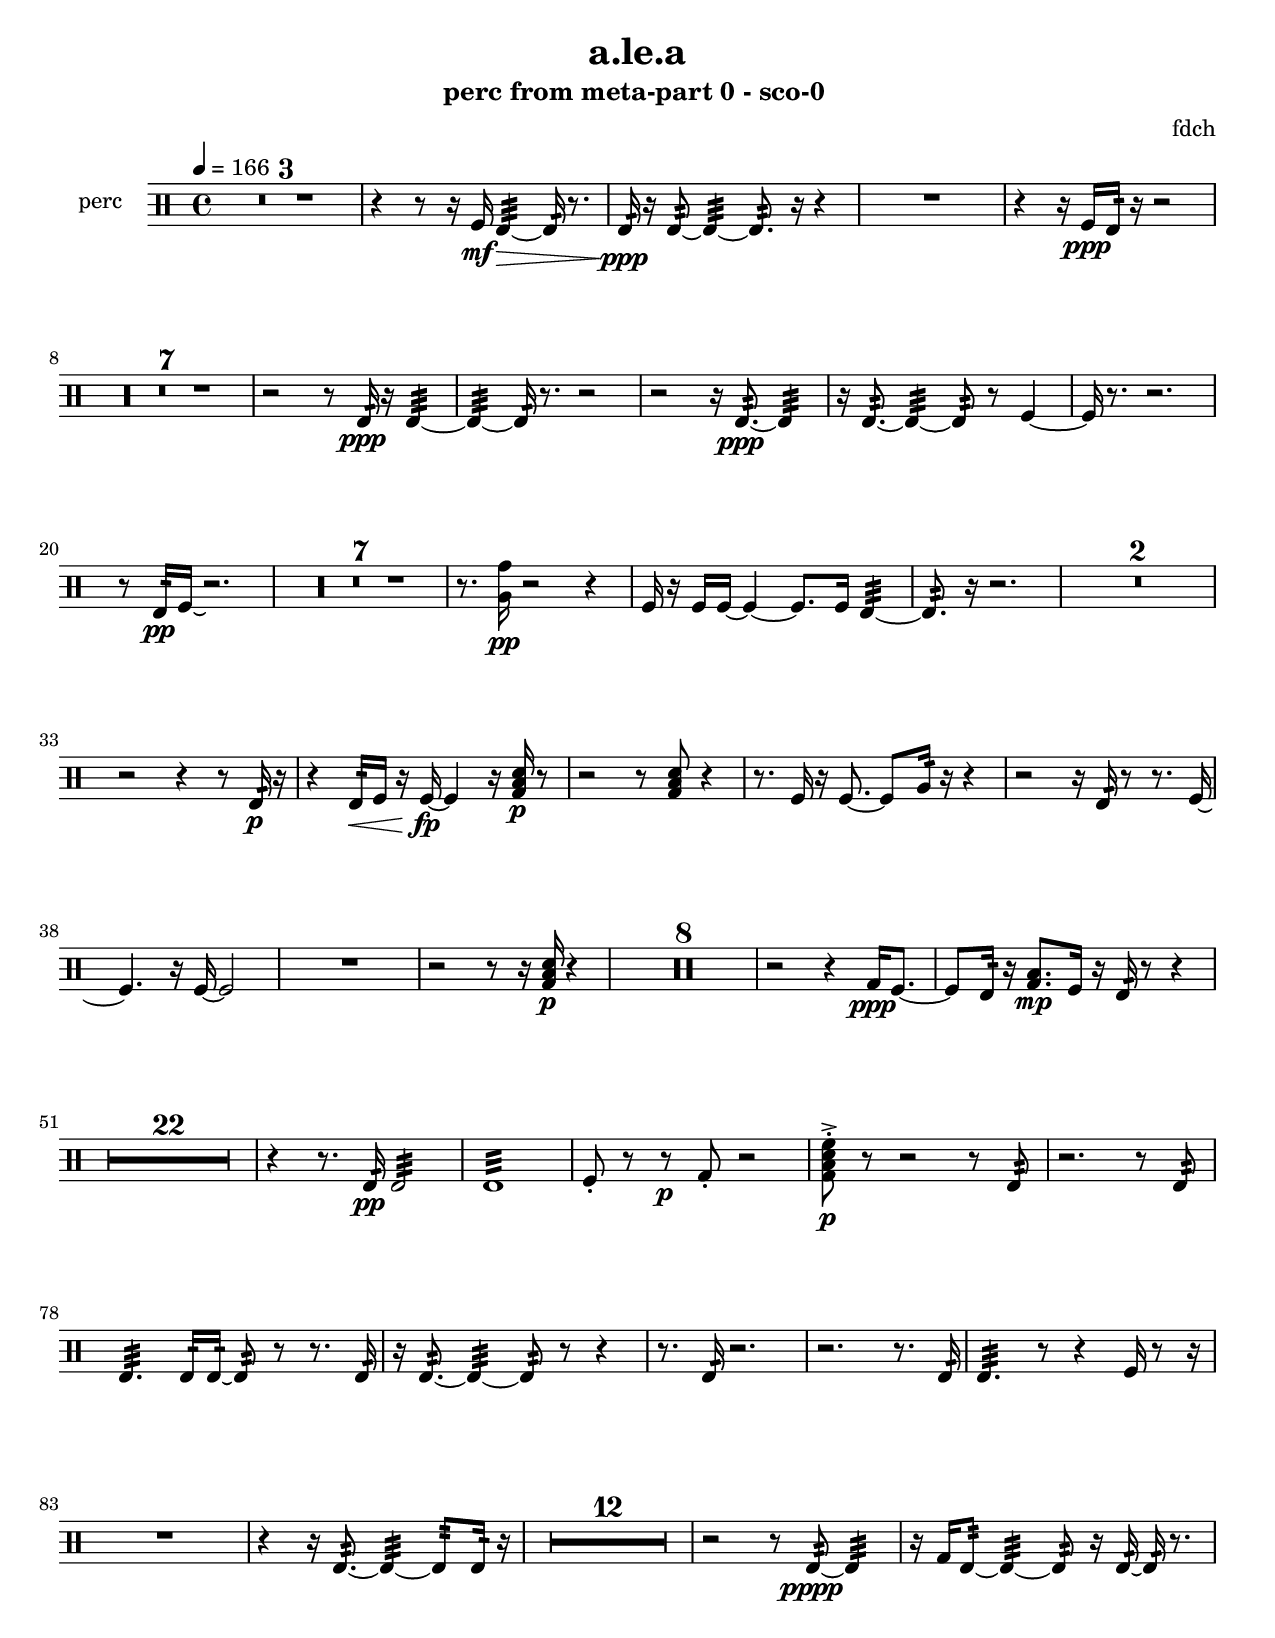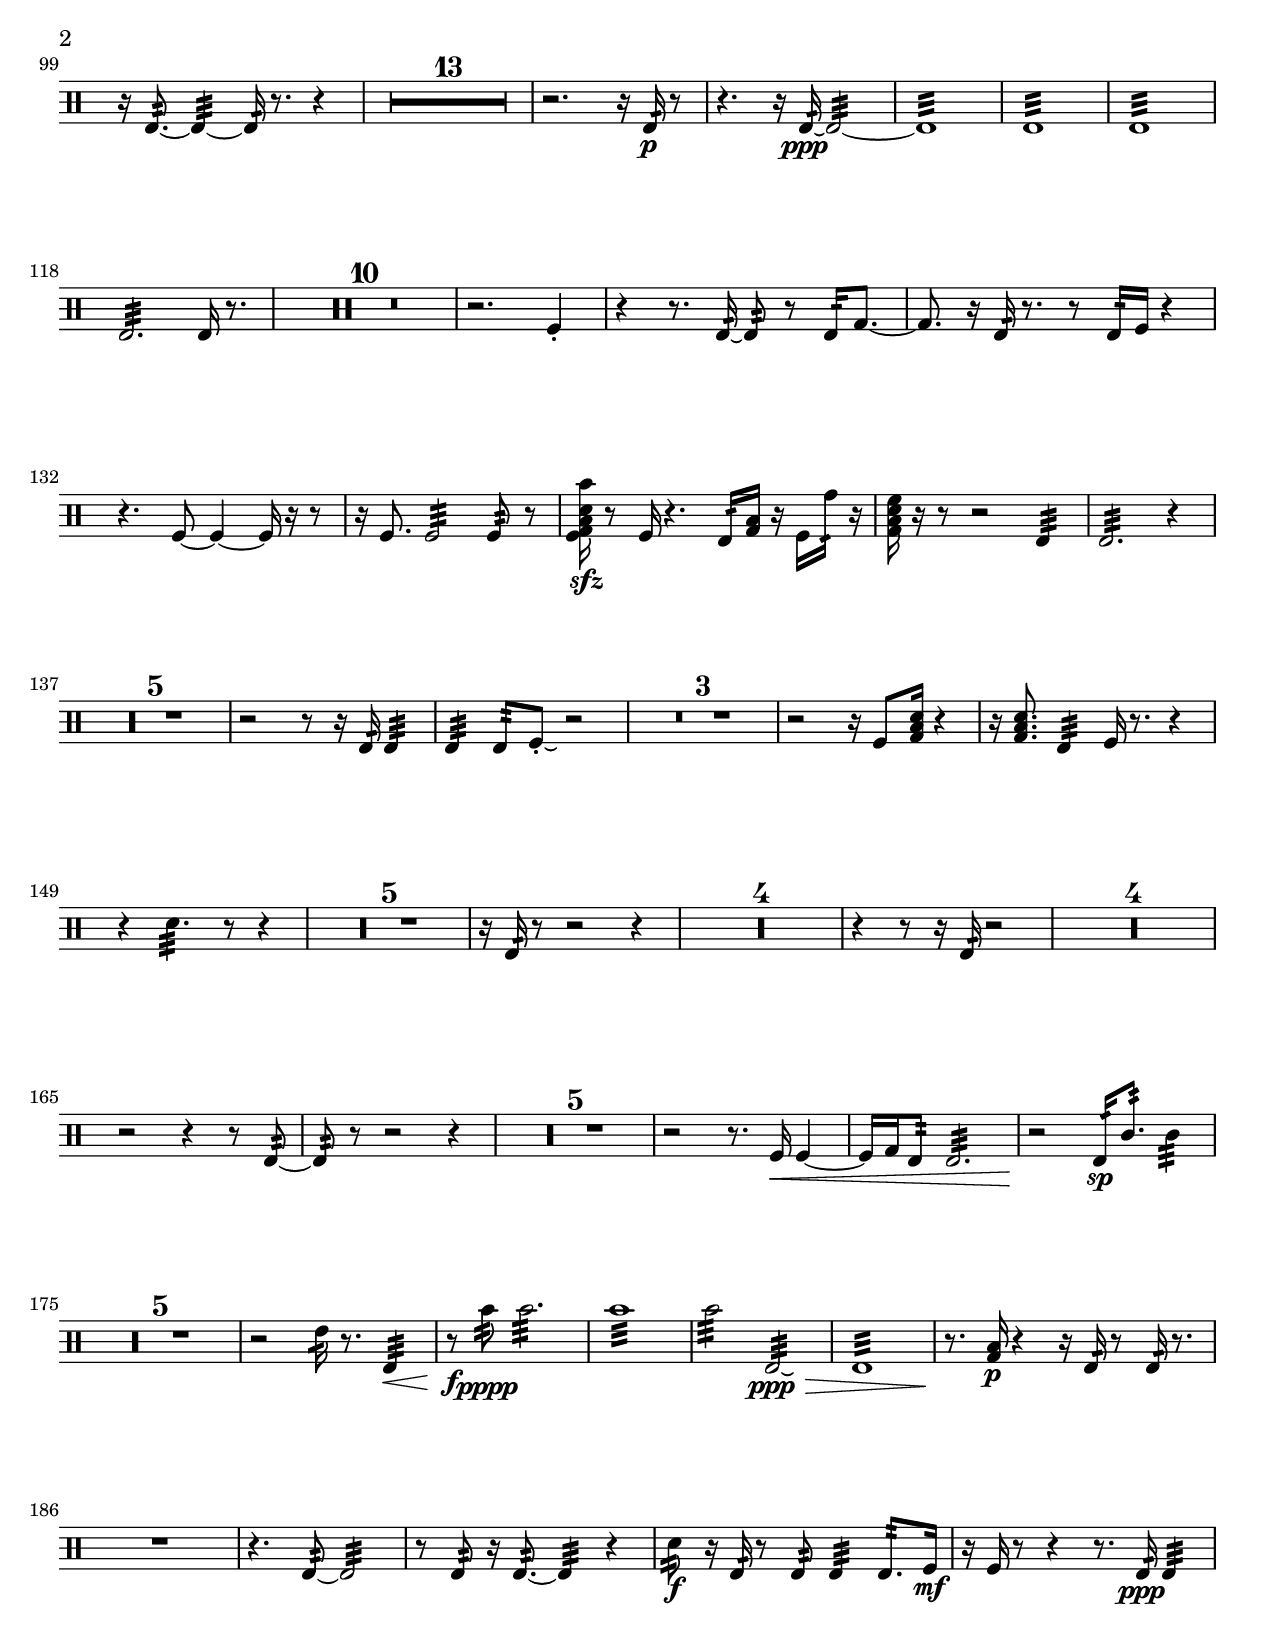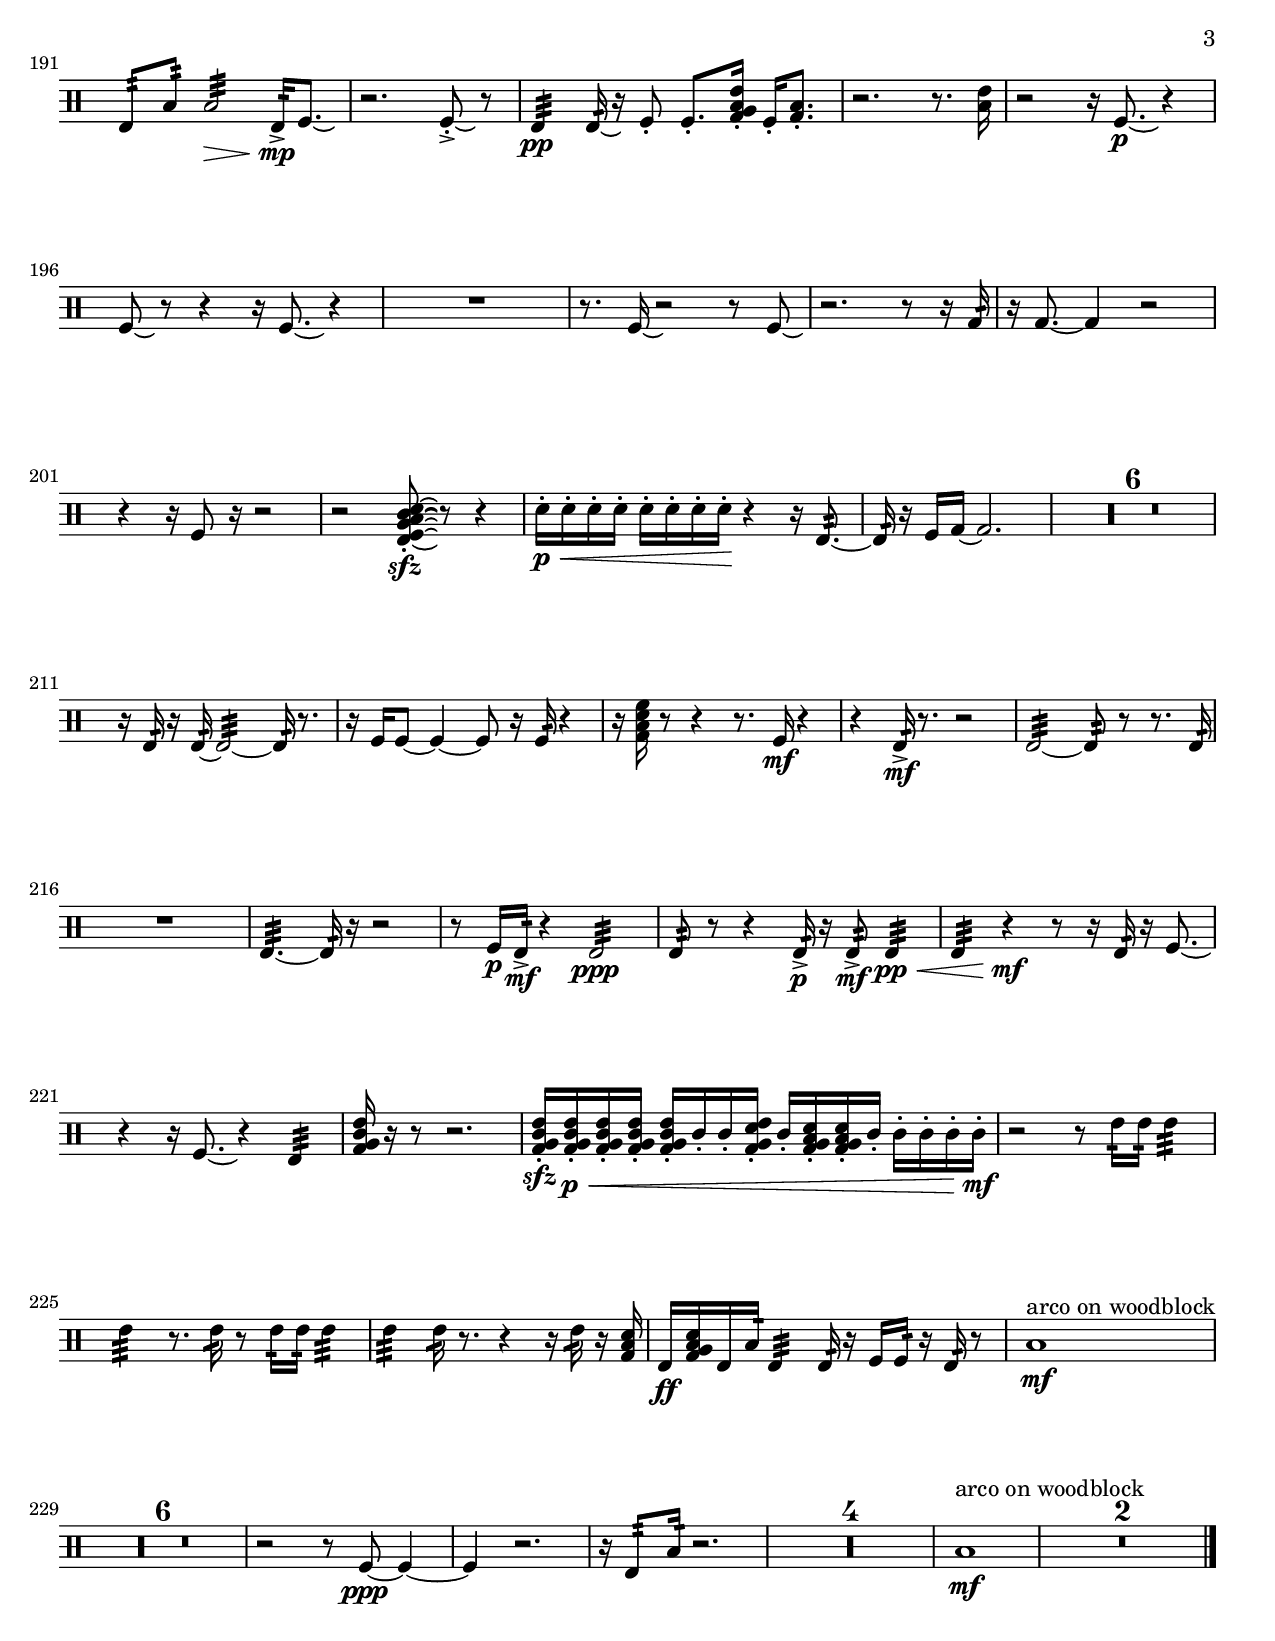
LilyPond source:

\version "2.19.56" 

perc_one_part = \relative c {

  \time 4/4
	\tempo 4 = 166
  \clef percussion 
  % ________________________________________bar 1 :
  R1 *3  |
  % ________________________________________bar 4 :
  r4 
  r8  r16  f16\mf 
  e4\>:32~ 
  e16:32  r8.  |
  % ________________________________________bar 5 :
  e16\ppp:32  r16  e8:32~ 
  e4:32~ 
  e8.:32  r16 
  r4  |
  % ________________________________________bar 6 :
  R1  |
  % ________________________________________bar 7 :
  r4 
  r16  f16\ppp  e16:32  r16 
  r2  |
  % ________________________________________bar 8 :
  R1 *7  |
  % ________________________________________bar 15 :
  r2 
  r8  e16\ppp:32  r16 
  e4:32~  |
  % ________________________________________bar 16 :
  e4:32~ 
  e16:32  r8. 
  r2  |
  % ________________________________________bar 17 :
  r2 
  r16  e8.\ppp:32~ 
  e4:32  |
  % ________________________________________bar 18 :
  r16  e8.:32~ 
  e4:32~ 
  e8:32  r8 
  f4~  |
  % ________________________________________bar 19 :
  f16  r8. 
  r2. |
  % ________________________________________bar 20 :
  r8  e16\pp:32  f16\laissezVibrer 
  r2.  |
  % ________________________________________bar 21 :
  R1  *7  |
  % ________________________________________bar 28 :
  r8.  <a g' >16\pp 
  r2 
  r4  |
  % ________________________________________bar 29 :
  f16  r16  f16  f16~ 
  f4~ 
  f8.  f16 
  e4:32~  |
  % ________________________________________bar 30 :
  e8.:32  r16 
  r2.  |
  % ________________________________________bar 31 :
  R1  *2  |
  % ________________________________________bar 33 :
  r2 
  r4 
  r8  e16\p:32  r16  |
  % ________________________________________bar 34 :
  r4 
  e16\<:32  f16  r16  f16~\fp 
  f4 
  r16  <g b d >16\p  r8  |
  % ________________________________________bar 35 :
  r2 
  r8  <g b d >8
  r4 |
  % ________________________________________bar 36 :
  r8.  f16 
  r16  f8.~ 
  f8  a16:32  r16 
  r4  |
  % ________________________________________bar 37 :
  r2 
  r16  e16:32  r8 
  r8.  f16~  |
  % ________________________________________bar 38 :
  f4. 
  r16  f16~ 
  f2  |
  % ________________________________________bar 39 :
  R1  |
  % ________________________________________bar 40 :
  r2 
  r8  r16  <g b d >16\p 
  r4  |
  % ________________________________________bar 41 :
  R1  *8  |
  % ________________________________________bar 49 :
  r2 
  r4 
  g16\ppp  f8.~  |
  % ________________________________________bar 50 :
  f8  e16:32  r16 
  <g b >8.\mp  f16 
  r16  e16:32  r8 
  r4  |
  % ________________________________________bar 51 :
  R1  *22  |
  % ________________________________________bar 73 :
  r4 
  r8.  e16:32\pp 
  e2:32  |
  % ________________________________________bar 74 :
  e1:32  |
  % ________________________________________bar 75 :
  f8-.  r8 
  r8  \p g8-.
  r2  |
  % ________________________________________bar 2 :
  <g b d f >8\p->-. r8 
  r2
  r8  e8:32   |
  % ________________________________________bar 3 :
  r2.
  r8  e8:32   |
  % ________________________________________bar 4 :
  e4.:32 
  e16:32  e16:32~ 
  e8:32  r8 
  r8.  e16:32  |
  % ________________________________________bar 5 :
  r16  e8.:32~ 
  e4:32~ 
  e8:32  r8 
  r4  |
  % ________________________________________bar 6 :
  r8.  e16:32 
  r2.  |
  % ________________________________________bar 7 :
  r2 .
  r8.  e16:32  |
  % ________________________________________bar 8 :
  e4.:32 
  r8 
  r4 
  f16  r8  r16  |
  % ________________________________________bar 9 :
  R1  |
  % ________________________________________bar 10 :
  r4 
  r16  e8.:32~ 
  e4:32~ 
  e8:32  e16:32  r16  |
  % ________________________________________bar 11 :
  R1 *12  |
  % ________________________________________bar 23 :
  r2 
  r8  e8:32~\pppp 
  e4:32  |
  % ________________________________________bar 24 :
  r16  g16  e8:32~ 
  e4:32~ 
  e8:32  r16  e16:32~ 
  e16:32  r8.  |
  % ________________________________________bar 25 :
  r16  e8.:32~ 
  e4:32~ 
  e16:32  r8. 
  r4  |
  % ________________________________________bar 26 :
  R1 *13  |
  % ________________________________________bar 39 :
  r2. 
  r16  e16\p:32  r8  |
  % ________________________________________bar 40 :
  r4. 
  r16  e16:32~\ppp 
  e2:32~  |
  % ________________________________________bar 41 :
  e1:32  |
   e1:32  |
    e1:32  |
     e2.:32 
     e16 r8. |
  % ________________________________________bar 42 :
  R1 *10  |
  % ________________________________________bar 55 :
  r2. 
  f4-.  |
  % ________________________________________bar 56 :
  r4 
  r8. e16:32~ 
  e8:32  r8 
  e16:32  g8.~  |
  % ________________________________________bar 57 :
  g8.  r16 
  e16:32  r8. 
  r8  e16:32  f16 
  r4  |
  % ________________________________________bar 58 :
  r4. 
  f8~ 
  f4~ 
  f16  r16  r8  |
  % ________________________________________bar 59 :
  r16  f8. 
  f2:32 
  f8:32  r8  |
  % ________________________________________bar 60 :
  <f g b d b'>16\sfz  r8  f16 
  r4. 
  e16:32  <g b >16 
  r16  f16  g'16:32  r16  |
  % ________________________________________bar 61 :
  <g, b d f >16  r16  r8 
  r2
  e4:32 |
  % ________________________________________bar 62 :
   e2.:32
  r4 |
  % ________________________________________bar 63 :
  R1  *5  |
  % ________________________________________bar 68 :
  r2 
  r8  r16  e16:32 
  e4:32  |
  % ________________________________________bar 69 :
  e4:32 
   e8:32  f8-.\laissezVibrer 
  r2  |
  % ________________________________________bar 70 :
  R1  *3 |
  % ________________________________________bar 73 :
  r2 
  r16  f8  <g b d >16
  r4 |
  % ________________________________________bar 74 :
  r16  <g b d >8. 
  e4:32
  f16  r8.
  r4  |
  % ________________________________________bar 75 :
  r4 
  d'4.:32 
  r8 
  r4  |
  % ________________________________________bar 76 :
  R1  *5 |
  % ________________________________________bar 81 :
  r16  e,16:32  r8 
  r2 
  r4  |
  % ________________________________________bar 82 :
  R1 *4 |
  % ________________________________________bar 5 :
  r4 
  r8  r16  e16:32 
  r2  |
  % ________________________________________bar 6 :
  R1 *4  |
  % ________________________________________bar 10 :
  r2 
  r4 
  r8  e8:32~  |
  % ________________________________________bar 11 :
  e8:32  r8 
  r2 
  r4  |
  % ________________________________________bar 12 :
  R1 *5  |
  % ________________________________________bar 17 :
  r2 
  r8.  f16\< 
  f4~  |
  % ________________________________________bar 18 :
  f16  g16  e8:32 
  e2.:32  |
  % ________________________________________bar 19 :
  r2\! 
  e16:32\sp  c'8.:32 
  c4:32  |
  % ________________________________________bar 20 :
  R1 *5|
  % ________________________________________bar 25 :
  r2 
  e16:32  r8. 
  e,4:32\<  |
  % ________________________________________bar 26 :
  r8\f b''8:32\pppp
  b2.:32  |
  b1:32 |
  b2:32 e,,2:32\ppp\>\laissezVibrer | 
  e1:32  |
  % ________________________________________bar 30 :
  r8.\!  <g b >16\p 
  r4 
  r16  e16:32  r8 
  e16:32  r8.  |
  % ________________________________________bar 31 :
  R1  |
  % ________________________________________bar 32 :
  r4. 
  e8:32~ 
  e2:32  |
  % ________________________________________bar 33 :
  r8 e8:32   
  r16  e8.:32~ 
  e4:32
  r4  |
  % ________________________________________bar 34 :
  d'8:32\f r16  e,16:32 
  r8  e8:32 
  e4:32 
  e8.:32  f16\mf  |
  % ________________________________________bar 35 :
  r16  f16  r8 
  r4 
  r8.  e16:32\ppp 
  e4:32  |
  % ________________________________________bar 36 :
  e8:32  b'8:32 
  b2:32\> 
  e,16:32->\!\mp  f8.\laissezVibrer  |
  % ________________________________________bar 37 :
  r2.
  f8-.->\laissezVibrer r8  |
  % ________________________________________bar 38 :
  e4:32\pp 
  e16:32\laissezVibrer  r16  f8-. 
  f8.-.  <g a b e >16-. 
  f16-.  <g b >8.-.  |
  % ________________________________________bar 39 :
  r2.
  r8.  <b e >16  |
  % ________________________________________bar 40 :
  r2 
  r16  f8.\p\laissezVibrer
  r4  |
  % ________________________________________bar 41 :
  f8\laissezVibrer  r8 
  r4 
  r16  f8.\laissezVibrer 
  r4  |
  % ________________________________________bar 42 :
  R1  |
  % ________________________________________bar 43 :
  r8.  f16\laissezVibrer 
  r2 
  r8  f8\laissezVibrer  |
  % ________________________________________bar 44 :
  r2.
  r8  r16  g16:32  |
  % ________________________________________bar 45 :
  r16  g8.~ 
  g4 
  r2  |
  % ________________________________________bar 46 :
  r4 
  r16  f8  r16 
  r2  |
  % ________________________________________bar 47 :
  r2
  <e f a b c d>8-.\sfz\laissezVibrer r8
  r4 |
  % ________________________________________bar 48 :
  d'16\p\<-. d-. d-. d-.
   d-. d-. d-. d\!-.
  r4 
  r16  e,8.:32~  |
  % ________________________________________bar 49 :
  e16:32  r16  f16  g16~ 
  g2.  |
  % ________________________________________bar 50 :
  R1 *6 |
  % ________________________________________bar 56 :
  r16  e16:32  r16  e16:32~ 
  e2:32~ 
  e16:32  r8.  |
  % ________________________________________bar 57 :
  r16  f16  f8~ 
  f4~ 
  f8  r16  f16:32 
  r4  |
  % ________________________________________bar 58 :
  r16  <g b d f >16  r8 
  r4 
  r8.  f16\mf 
  r4  |
  % ________________________________________bar 59 :
  r4 
  e16->:32\mf  r8. 
  r2  |
  % ________________________________________bar 60 :
  e2:32~ 
  e8:32  r8 
  r8.  e16:32  |
  % ________________________________________bar 61 :
  R1  |
  % ________________________________________bar 62 :
  e4.:32~ 
  e16:32  r16 
  r2  |
  % ________________________________________bar 63 :
  r8  f16\p  e16:32->\mf 
  r4 
  e2\ppp:32  |
  % ________________________________________bar 64 :
  e8:32  r8 
  r4 
  e16->\p:32  r16  e8->\mf:32 
  e4\pp\<:32  |
  % ________________________________________bar 65 :
  e4:32 
  r4\mf
  r8 r16  e16:32 
  r16  f8.\laissezVibrer  |
  % ________________________________________bar 66 :
  r4
  r16  f8.\laissezVibrer
  r4 
  e4:32  |
  % ________________________________________bar 67 :
  <g a c e >16  r16  r8 
  r2.  |
  % ________________________________________bar 68 :
  <g a c e >16-.\sfz 16-.\<\p 16-. 16-. 
  16-. c16-. 16-. <g a d e >16-. 
  c16-. <a d g, b>16-. 16-. c16-. 
  16-. 16-. 16-. 16-.\mf  |
  % ________________________________________bar 69 :
  r2 
  r8  e16:32  e16:32 
  e4:32  |
  % ________________________________________bar 70 :
  e4:32 
  r8.  e16:32 
  r8  e16:32  e16:32 
  e4:32  |
  % ________________________________________bar 71 :
  e4:32 
  e16:32  r8. 
  r4 
  r16  e16:32  r16  <g, b d >16  |
  % ________________________________________bar 72 :
  
  
  %{
  
  
  r4 
  r16  f16  r16  e16:32~ 
  e4:32~ 
  e8:32  <g b d >8~  |
  % ________________________________________bar 73 :
  <g b d >4 
  r4 
  r8  r16  e16:32 
  <g b >16  r16  c16:32  r16  |
  % ________________________________________bar 74 :
  e,16:32  r16  r8 
  r2 
  r4  |
  % ________________________________________bar 75 :
  R1  *3  |
  % ________________________________________bar 78 :
  r4 
  e2:32\mf 
  r16  <g b d >16  r8  |
  % ________________________________________bar 79 :
  r4 
  r16  <g b d f >8.~ 
  <g b d f >4~ 
  <g b d f >8.  r16  |
  % ________________________________________bar 80 :
  R1  |
  % ________________________________________bar 81 :
  f16  f16  r8 
  b16:32  e,8.:32~ 
  e4:32~ 
  e8.:32  r16  |
  % ________________________________________bar 82 :
  r2 
  e8:32  r8 
  r4  |
  % ________________________________________bar 83 :
  r16  e16:32  r8 
  r4 
  r8.  e16:32~ 
  e4:32  |
  % ________________________________________bar 84 :
  R1 *8  |
  % ________________________________________bar 92 :
  r2 
  r8  e16:32  r16 
  r4  |
  % ________________________________________bar 93 :
  r2 
  e16:32  r8. 
  r4 |


  %}

  
  %FIRTS FIFTEEN BARS OF PART 1
  
  % ________________________________________bar 1 :
  e16\ff <g b a d>16 e16 b'16:32 
  e,4:32 
  e16:32  r16  f16  f16:32  
  % ________________________________________bar 2 :
  r16  e16:32  r8 |
  % ________________________________________bar 3 :
  b'1^"arco on woodblock"\mf | 
  
  R1 *6 |
  % ________________________________________bar 9 :
  r2 
  r8  f8~\ppp 
  f4~    |
  % ________________________________________bar 10 :
  f4 
  r2.    |
  % ________________________________________bar 11 :
  r16  e8:32   b'16:32 
  r2.    |
  % ________________________________________bar 12 :
R1*4 |
b1^"arco on woodblock"\mf | 
R1*2 \bar "|."
}



\header {
  title = "a.le.a"
  subtitle = "perc from meta-part 0 - sco-0 "
  composer = "fdch"
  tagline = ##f
}
\paper {
  max-systems-per-page = #8
}
\score {
  <<
    \set Score.skipBars =##t
    \new Staff \with { 
      instrumentName = "perc" 
      } 
    {
      <<
        \new Voice {
          \perc_one_part
        }
      >>
    }
  >>
  \midi {}
  \layout {
    \mergeDifferentlyHeadedOn
    \mergeDifferentlyDottedOn
    #(set-default-paper-size "letter")
  }
}
